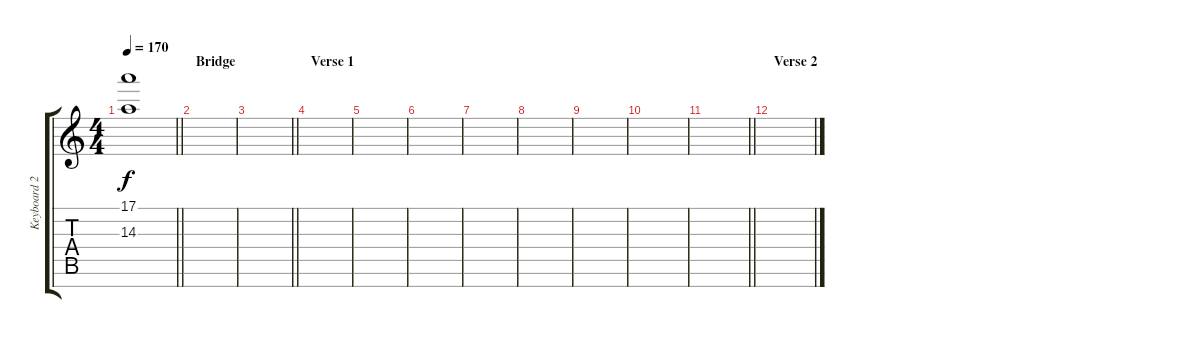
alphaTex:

\track ("Keyboard 2" "Keyboard 2") {instrument synthbass1}
\staff {score tabs}
\tuning (E4 B3 G3 D3 A2 E2 B1) {hide}
\ts (4 4)
\tempo 170
\clef g2
\barLineRight lightlight
\ks c
(17.1 14.3).1{dy f} |
\section ("" "Bridge")
|
\barLineRight lightlight
|
\section ("" "Verse 1")
|
|
|
|
|
|
|
\barLineRight lightlight
|
\section ("" "Verse 2")
